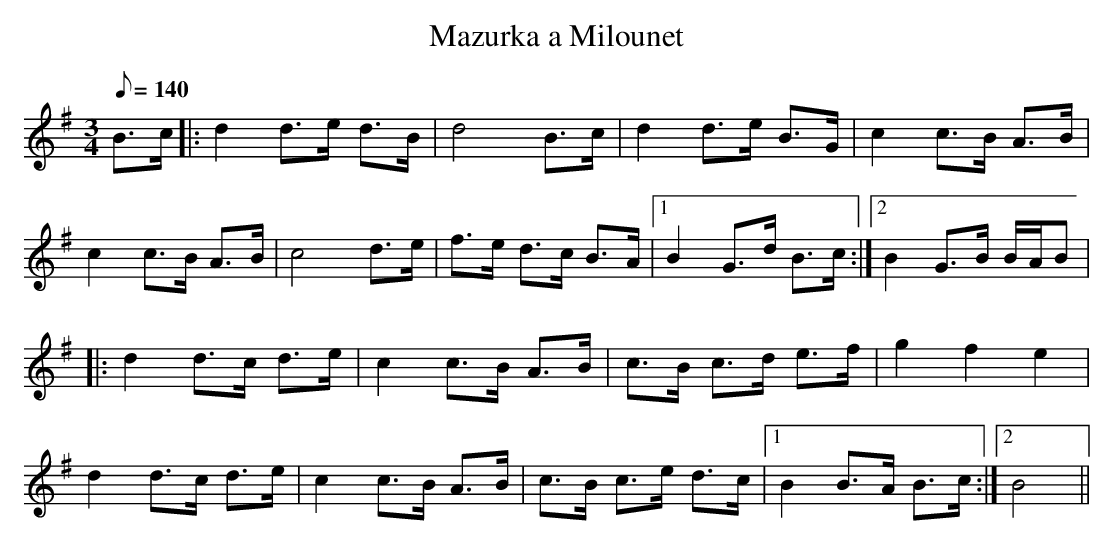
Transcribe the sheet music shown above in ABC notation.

X:1
T:Mazurka a Milounet
L:1/8
M:3/4
Q:140
K:G major
B>c|:d2 d>e d>B|d4 B>c|d2 d>e B>G|c2 c>B A>B|
c2 c>B A>B|c4 d>e|f>e d>c B>A|1B2 G>d B>c:|2B2G>B B/2A/2B|
|:d2 d>c d>e|c2 c>B A>B|c>B c>d e>f|g2f2e2|
d2 d>c d>e|c2 c>B A>B|c>B c>e d>c|1B2 B>A B>c:|2B4||
